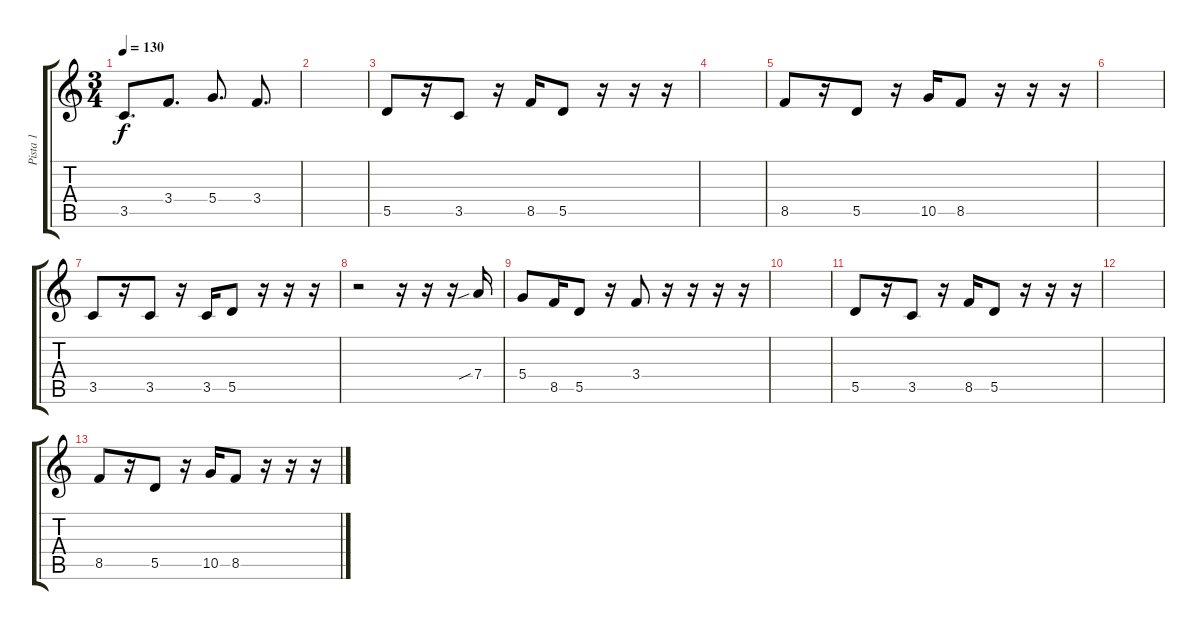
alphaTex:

\track ("Pista 1" "Pista 1") {instrument distortionguitar}
\staff {score tabs}
\tuning (E4 B3 G3 D3 A2 E2) {hide}
\ts (3 4)
\tempo 130
\clef g2
\ks c
3.5{t}.8{d dy f} 3.4.8{d} 5.4.8{d} 3.4.8{d} |
|
5.5.8 r.16 3.5.8 r.16 8.5.16 5.5.8 r.16 r.16 r.16 |
|
8.5.8 r.16 5.5.8 r.16 10.5.16 8.5.8 r.16 r.16 r.16 |
|
3.5.8 r.16 3.5.8 r.16 3.5.16 5.5.8 r.16 r.16 r.16 |
r.2 r.16 r.16 r.16 7.4{sib}.16 |
5.4.8 8.5.16 5.5.8 r.16 3.4.8 r.16 r.16 r.16 r.16 |
|
5.5.8 r.16 3.5.8 r.16 8.5.16 5.5.8 r.16 r.16 r.16 |
|
8.5.8 r.16 5.5.8 r.16 10.5.16 8.5.8 r.16 r.16 r.16
